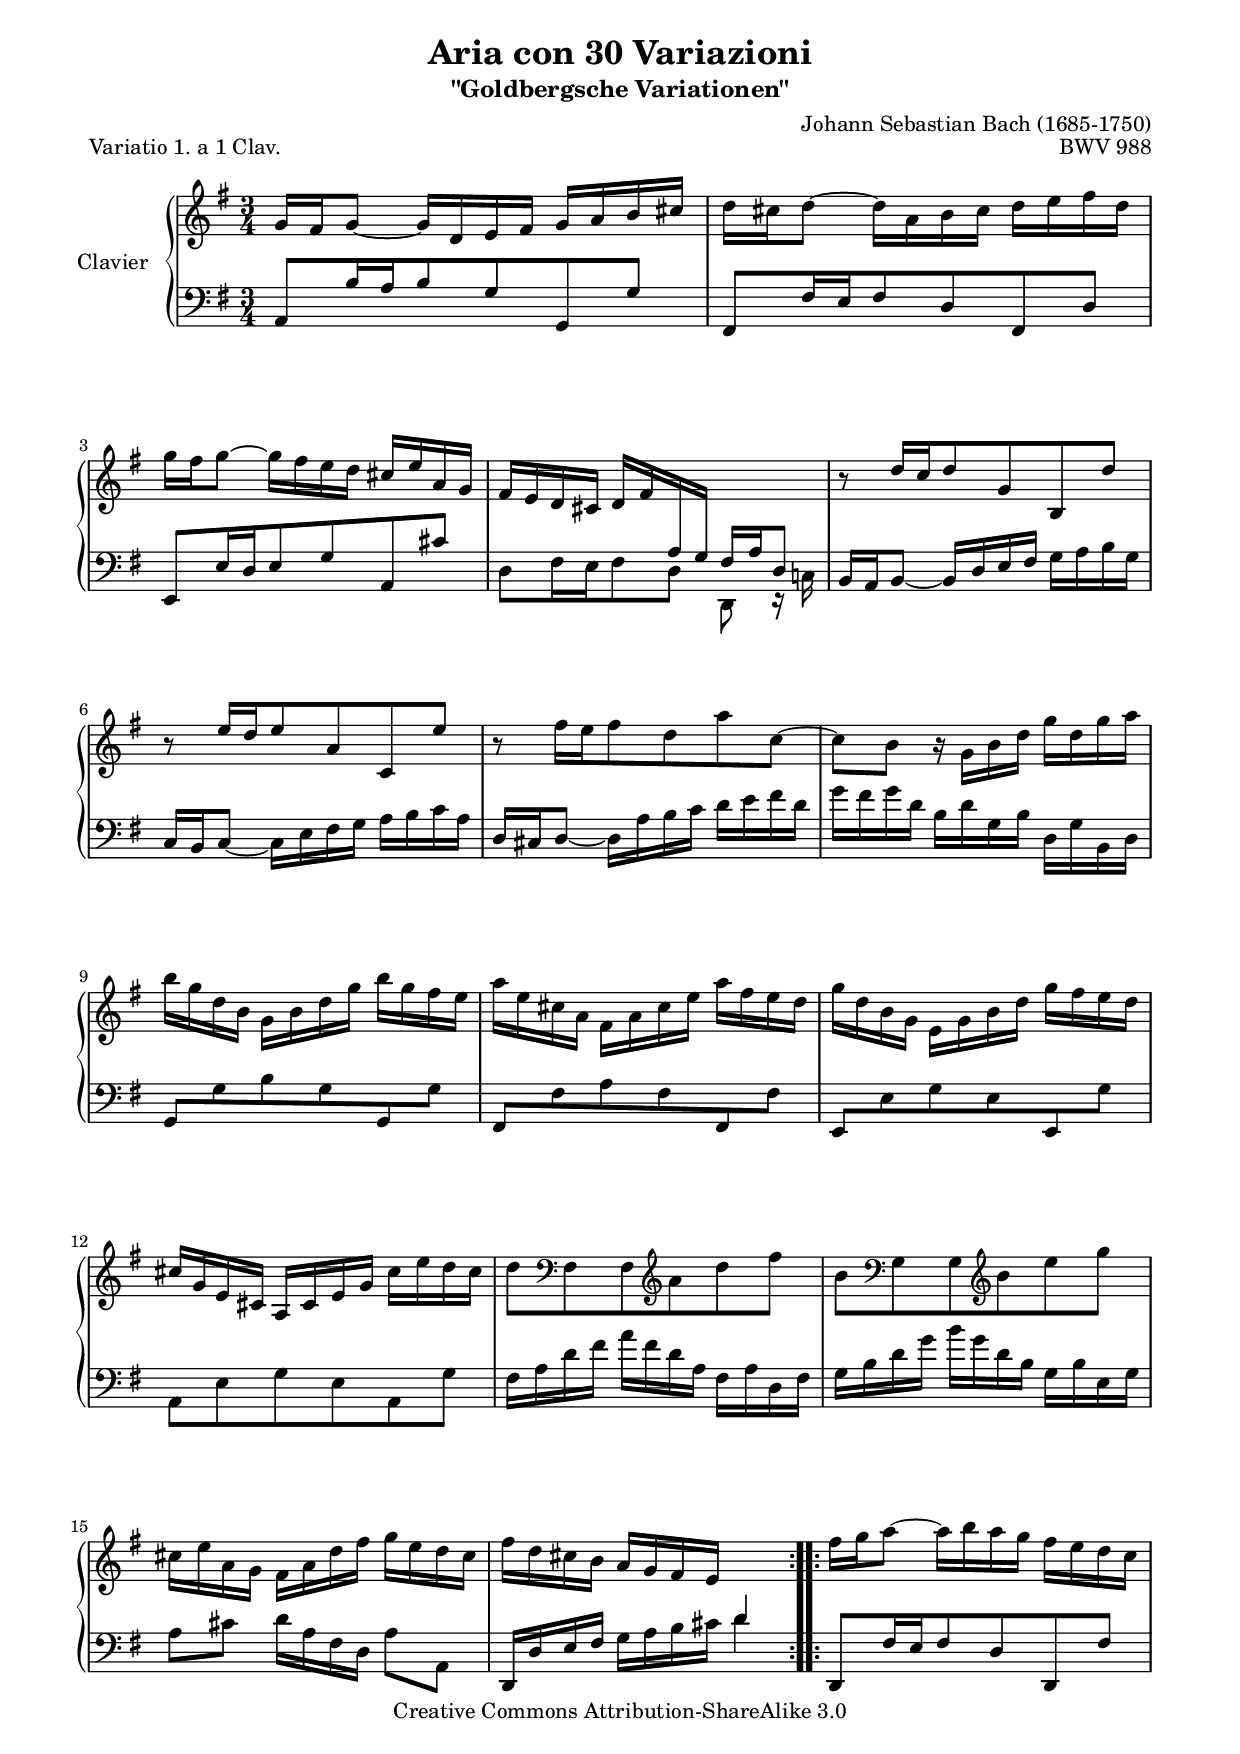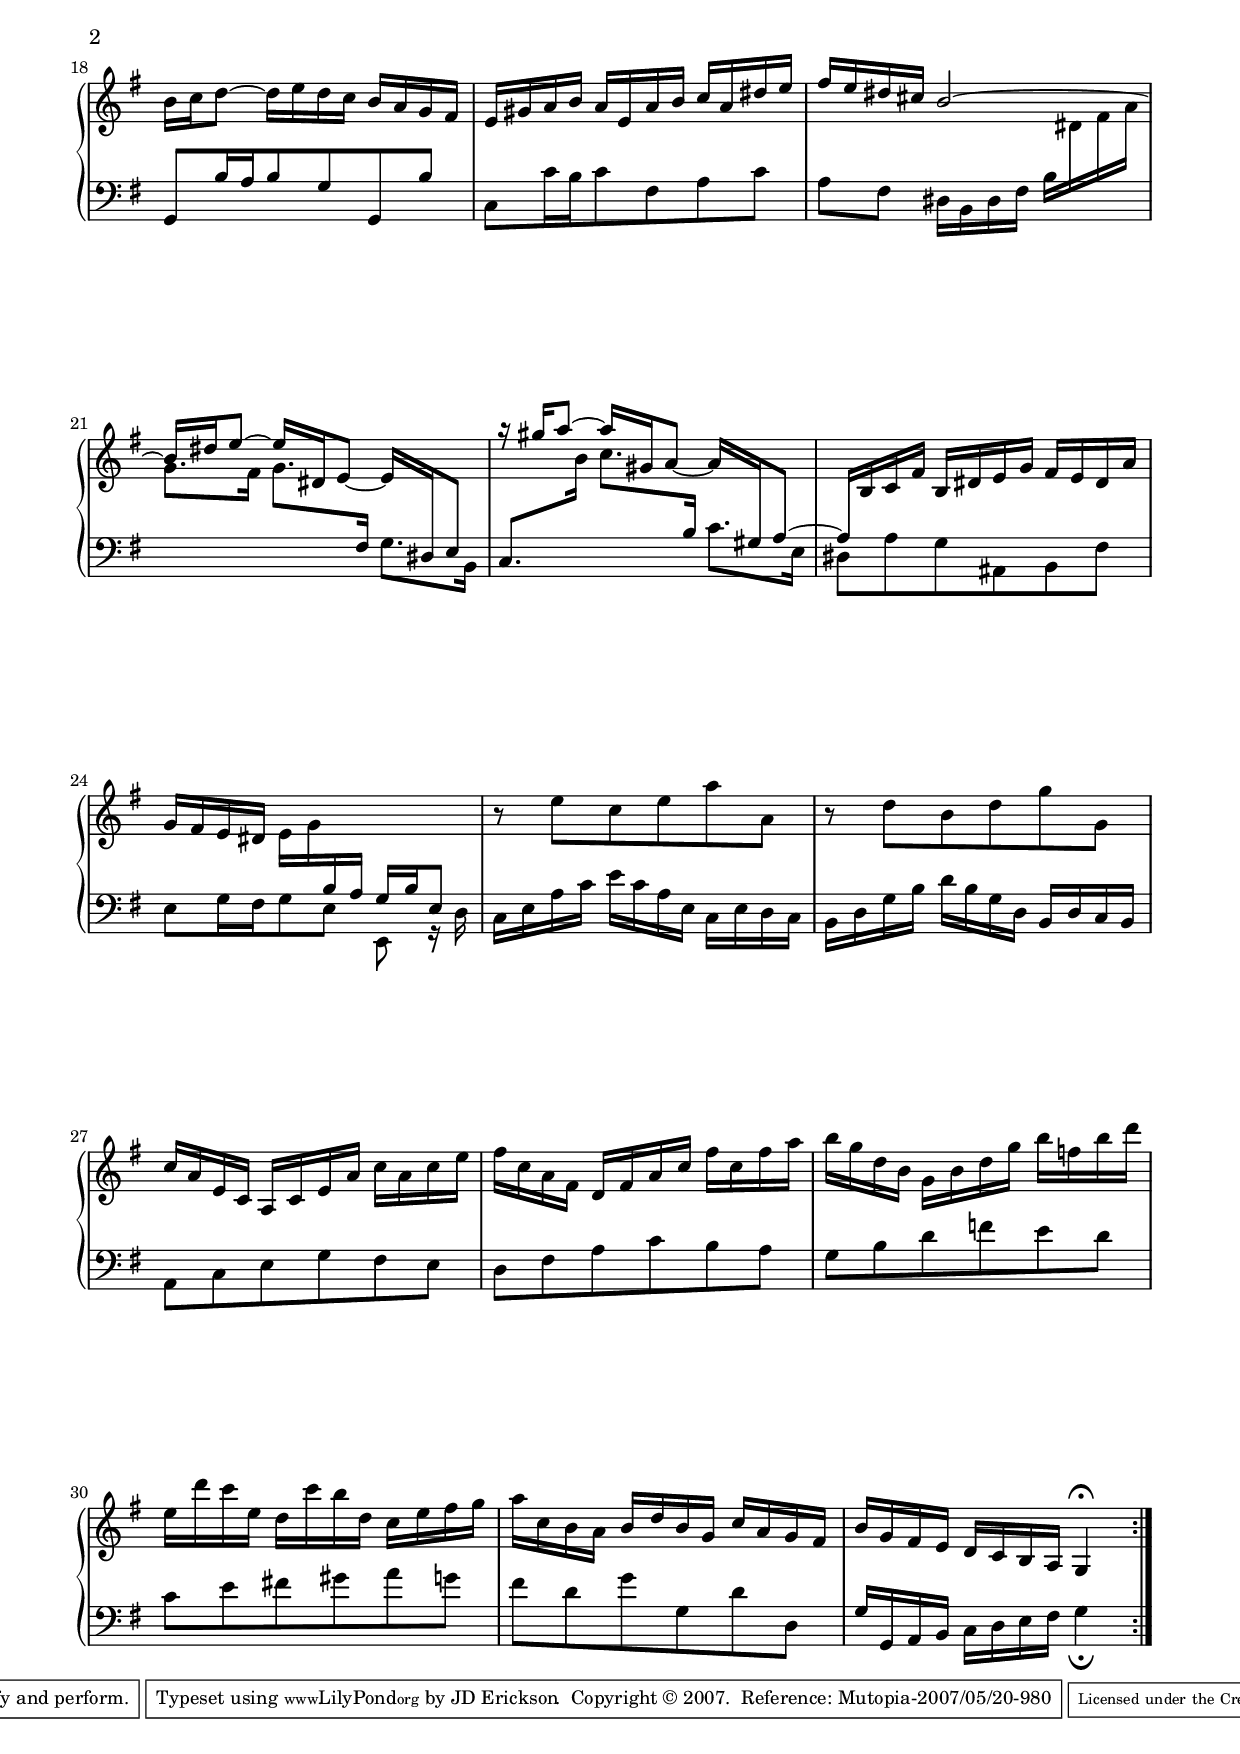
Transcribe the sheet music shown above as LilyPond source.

\version "2.10.23"

% Uncomment paper block below for fewer pages.
%\paper {
%       between-system-padding = #0.1
%       between-system-space = #0.1
%       ragged-last-bottom = ##f
%       ragged-bottom = ##f
%}

%Uncomment paper block below for evenly-filled pages.
\paper {
  page-top-space = #0.0
  %indent = 0.0
  line-width = 18.0\cm
  ragged-bottom = ##f
  ragged-last-bottom = ##f
}

%#(set-default-paper-size "a4")
%#(set-default-paper-size "letter")

#(set-global-staff-size 18.5)

\header {
        title = "Aria con 30 Variazioni"
        subtitle = "\"Goldbergsche Variationen\""
        piece = "Variatio 1. a 1 Clav."
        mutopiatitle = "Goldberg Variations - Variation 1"
        composer = "Johann Sebastian Bach (1685-1750)"
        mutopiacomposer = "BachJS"
        opus = "BWV 988"
        date = "1741"
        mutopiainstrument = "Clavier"
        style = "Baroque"
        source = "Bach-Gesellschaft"
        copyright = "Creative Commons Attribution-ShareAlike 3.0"
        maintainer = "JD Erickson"
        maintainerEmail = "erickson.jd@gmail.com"
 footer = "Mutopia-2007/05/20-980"
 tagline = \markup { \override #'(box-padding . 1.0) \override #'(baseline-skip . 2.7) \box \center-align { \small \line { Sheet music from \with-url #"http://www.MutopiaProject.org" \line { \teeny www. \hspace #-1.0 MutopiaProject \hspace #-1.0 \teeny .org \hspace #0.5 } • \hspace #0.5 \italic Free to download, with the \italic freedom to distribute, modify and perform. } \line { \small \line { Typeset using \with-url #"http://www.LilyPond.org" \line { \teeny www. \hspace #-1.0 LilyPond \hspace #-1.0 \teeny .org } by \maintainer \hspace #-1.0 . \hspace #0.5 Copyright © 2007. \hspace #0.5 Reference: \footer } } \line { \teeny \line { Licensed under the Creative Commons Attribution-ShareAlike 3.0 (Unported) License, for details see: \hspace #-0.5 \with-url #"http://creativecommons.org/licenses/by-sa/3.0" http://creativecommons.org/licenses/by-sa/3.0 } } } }
}

% Macros %%%%%%%%%%%%%%%%%%%%%%%%%%%%%%%%%%%%%%%%%%%%%%%%%%%%

staffUpper = {\change Staff = upper \stemDown}
staffLower = {\change Staff = lower \stemUp}
startRepeat = {\set Score.repeatCommands = #'(start-repeat)}
endRepeat = {\set Score.repeatCommands = #'(end-repeat)}
stemExtend = \once \override Stem #'length = #22
noFlag = \once \override Stem #'flag-style = #'no-flag

%%%%%%%%%%%%%%%%%%%%%%%%%%%%%%%%%%%%%%%%%%%%%%%%%%%%%%%%%%

%%
%% Treble Clef
%%

soprano = \relative c'' {
    \override Script #'padding = #1.0
    \repeat volta 2 { %begin repeated section
        %1-5
        \stemUp g16 fis16 g8_~ g16 d16 e16 fis16 g16 a16 b16 cis16
        \stemDown d16 cis16 d8^~ d16 a16 b16 cis16 d16 e16 fis16 d16
        g16 fis16 g8^~ g16 fis16 e16 d16 \stemUp cis16 e16 a,16 g16
        fis16 e16 d16 cis16 d16 fis16 \staffLower \stemExtend \noFlag a,16 \stemExtend \noFlag g16 fis16 a16 d,8
        \staffUpper \stemUp b''8\rest d16[ c16 d8 g,8 b,8 d'8]

        %6-10
        b8\rest e16[ d16 e8 a,8 c,8 e'8]
        \stemDown b8\rest fis'16[ e16 fis8 d8 a'8 c,8^~] 
        c8 b8 b16\rest g16 b16 d16 g16 d16 g16 a16
        b16 g16 d16 b16 g16 b16 d16 g16 b16 g16 fis16 e16
        a16 e16 cis16 a16 fis16 a16 cis16 e16 a16 fis16 e16 d16

        %11-15
        g16 d16 b16 g16 e16 g16 b16 d16 g16 fis16 e16 d16
        \stemUp cis16 g16 e16 cis16 a16 cis16 e16 g16 \stemDown cis16 e16 d16 cis16
        d8 \clef "bass" fis,,8 fis8 \clef "treble"  a'8 d8 fis8
        b,8 \clef "bass"  g,8 g8 \clef "treble" b'8 e8 g8
        cis,16 e16 a,16 g16 fis16 a16 d16 fis16 g16 e16 d16 cis16 

        %16-20
        fis16 d16 cis16 b16 \stemUp a16 g16 fis16 e16 \staffLower d4       
    } %end of repeated section
    \repeat volta 2 { %begin repeated section
        \staffUpper fis'16 g16 a8^~ a16 b16 a16 g16 fis16 e16 d16 c16
        b16 c16 d8^~ d16 e16 d16 c16 \stemUp b16 a16 g16 fis16 
        e16 gis16 a16 b16 a16 e16 a16 b16 c16 a16 dis16 e16
        fis16 e16 dis16 cis16 b2^~

        %21-25
        b16 dis16 e8^~ e16 dis,16 e8_~ e16 \staffLower \stemExtend \noFlag dis,16 \stemExtend \noFlag e8
        \staffUpper \stemUp a''16\rest gis16 a8^~ a16 gis,16 a8_~ a16 \staffLower \stemExtend \noFlag gis,16 \stemExtend \noFlag a8^~
        \stemExtend \noFlag a16 \staffUpper \stemUp b16 c16 fis16 b,16 dis16 e16 g16 fis16 e16 dis16 a'16  
        g16 fis16 e16 dis16 \stemDown e16 g16 \staffLower \stemExtend \noFlag b,16 \stemExtend \noFlag a16 g16 b16 e,8 
        \staffUpper \stemDown b''8\rest e8 c8 e8 a8 a,8         

        %26-30
        b8\rest d8 b8 d8 g8 g,8
        \stemUp c16 a16 e16 c16 a16 c16 e16 a16 \stemDown c16 a16 c16 e16
        fis16 c16 a16 fis16 \stemUp d16 fis16 a16 c16 \stemDown fis16 c16 fis16 a16
        b16 g16 d16 b16 g16 b16 d16 g16 b16 f16 b16 d16 
        e,16 d'16 c16 e,16 d16 c'16 b16 d,16 c16 e16 fis16 g16        

        %31-32
        a16 c,16 b16 a16 \stemUp b16 d16 b16 g16 c16 a16 g16 fis16
        b16 g16 fis16 e16 d16 c16 b16 a16 g4\fermata
    } %end repeated section
}

%%
%% Bass Clef
%%

bass = \relative c {
        \override Script #'padding = #1.0
        %1-5
        \stemUp a8[ b'16 a16 b8 g8 g,8 g'8] 
        fis,8[ fis'16 e16 fis8 d8 fis,8 d'8]
        e,8[ e'16 d16 e8 g8 a,8 cis'8]
        \stemDown d,8[ fis16 e16 fis8 d8] d,8 e16\rest c'!16
        \stemUp b16 a16 b8_~ b16 d16 e16 fis16 \stemDown g16 a16 b16 g16

        %6-10
        \stemUp c,16 b16 c8_~ \stemDown c16 e16 fis16 g16 a16 b16 c16 a16
        \stemUp d,16 cis16 d8_~ \stemDown d16 a'16 b16 c16 d16 e16 fis16 d16
        g16 fis16 g16 d16 b16 d16 g,16 b16 d,16 g16 b,16 d16
        \stemUp g,8[ \stemDown g'8 b8 g8 \stemUp g,8 \stemDown g'8]
        \stemUp fis,8[ \stemDown fis'8 a8 fis8 \stemUp fis,8 \stemDown fis'8]

        %11-15
        \stemUp e,8[ \stemDown e'8 g8 e8 \stemUp e,8 \stemDown g'8]   
        a,8 e'8 g8 e8 a,8 g'8
        fis16 a16 d16 fis16 a16 fis16 d16 a16 fis16 a16 d,16 fis16
        g16 b16 d16 g16 b16 g16 d16 b16 g16 b16 e,16 g16
        a8[ cis8] d16[ a16 fis16 d16] a'8[ a,8]

        %16-20
        \stemUp d,16 d'16 e16 fis16 \stemDown g16 a16 b16 cis16 d4
        \stemUp d,,8[ fis'16 e16 fis8 d8 d,8 fis'8]
        g,8[ b'16 a16 b8 g8 g,8 b'8]
        \stemDown c,8[ c'16 b16 c8 fis,8 a8 c8]
        a8 fis8 dis16 b16 dis16 fis16 b16 \staffUpper \stemExtend \noFlag dis16 \stemExtend \noFlag fis16 \stemExtend \noFlag a16   

        %21-25
        g8. fis16 g8.[ \staffLower \stemUp fis,16] \stemDown g8. b,16
        \stemUp c8.[ \staffUpper \stemDown b''16] c8.[ \staffLower \stemUp b,16] \stemDown c8. e,16 
        dis8[ a'8 g8 ais,8 b8 fis'8]
        e8[ g16 fis16 g8 e8] e,8 g16\rest d'16
        c16 e16 a16 c16 e16 c16 a16 e16 c16 e16 d16 c16    

        %26-30
        b16 d16 g16 b16 d16 b16 g16 d16 \stemUp b16 d16 c16 b16
        \stemDown a8[ c8 e8 g8 fis8 e8]
        d8[ fis8 a8 c8 b8 a8]
        g8[ b8 d8 f8 e8 d8]
        c8[ e8 fis!8 gis8 a8 g8]    

        %31-32
        fis8[ d8 g8  g,8 d'8 d,8]
        \stemUp g16 g,16 a16 b16 \stemDown c16 d16 e16 fis16 g4_\fermata    
}

%%
%% Score Layout 
%%

\score {
    \context PianoStaff <<
        \set PianoStaff.instrumentName = "Clavier  "
        \set PianoStaff.midiInstrument = "harpsichord"
        \context Staff = "upper" { \clef treble \key g \major \time 3/4 \soprano }
        \context Staff = "lower"  { \clef bass \key g \major \time 3/4 \bass }
    >>
    \layout{  }
    \midi { } 
}
